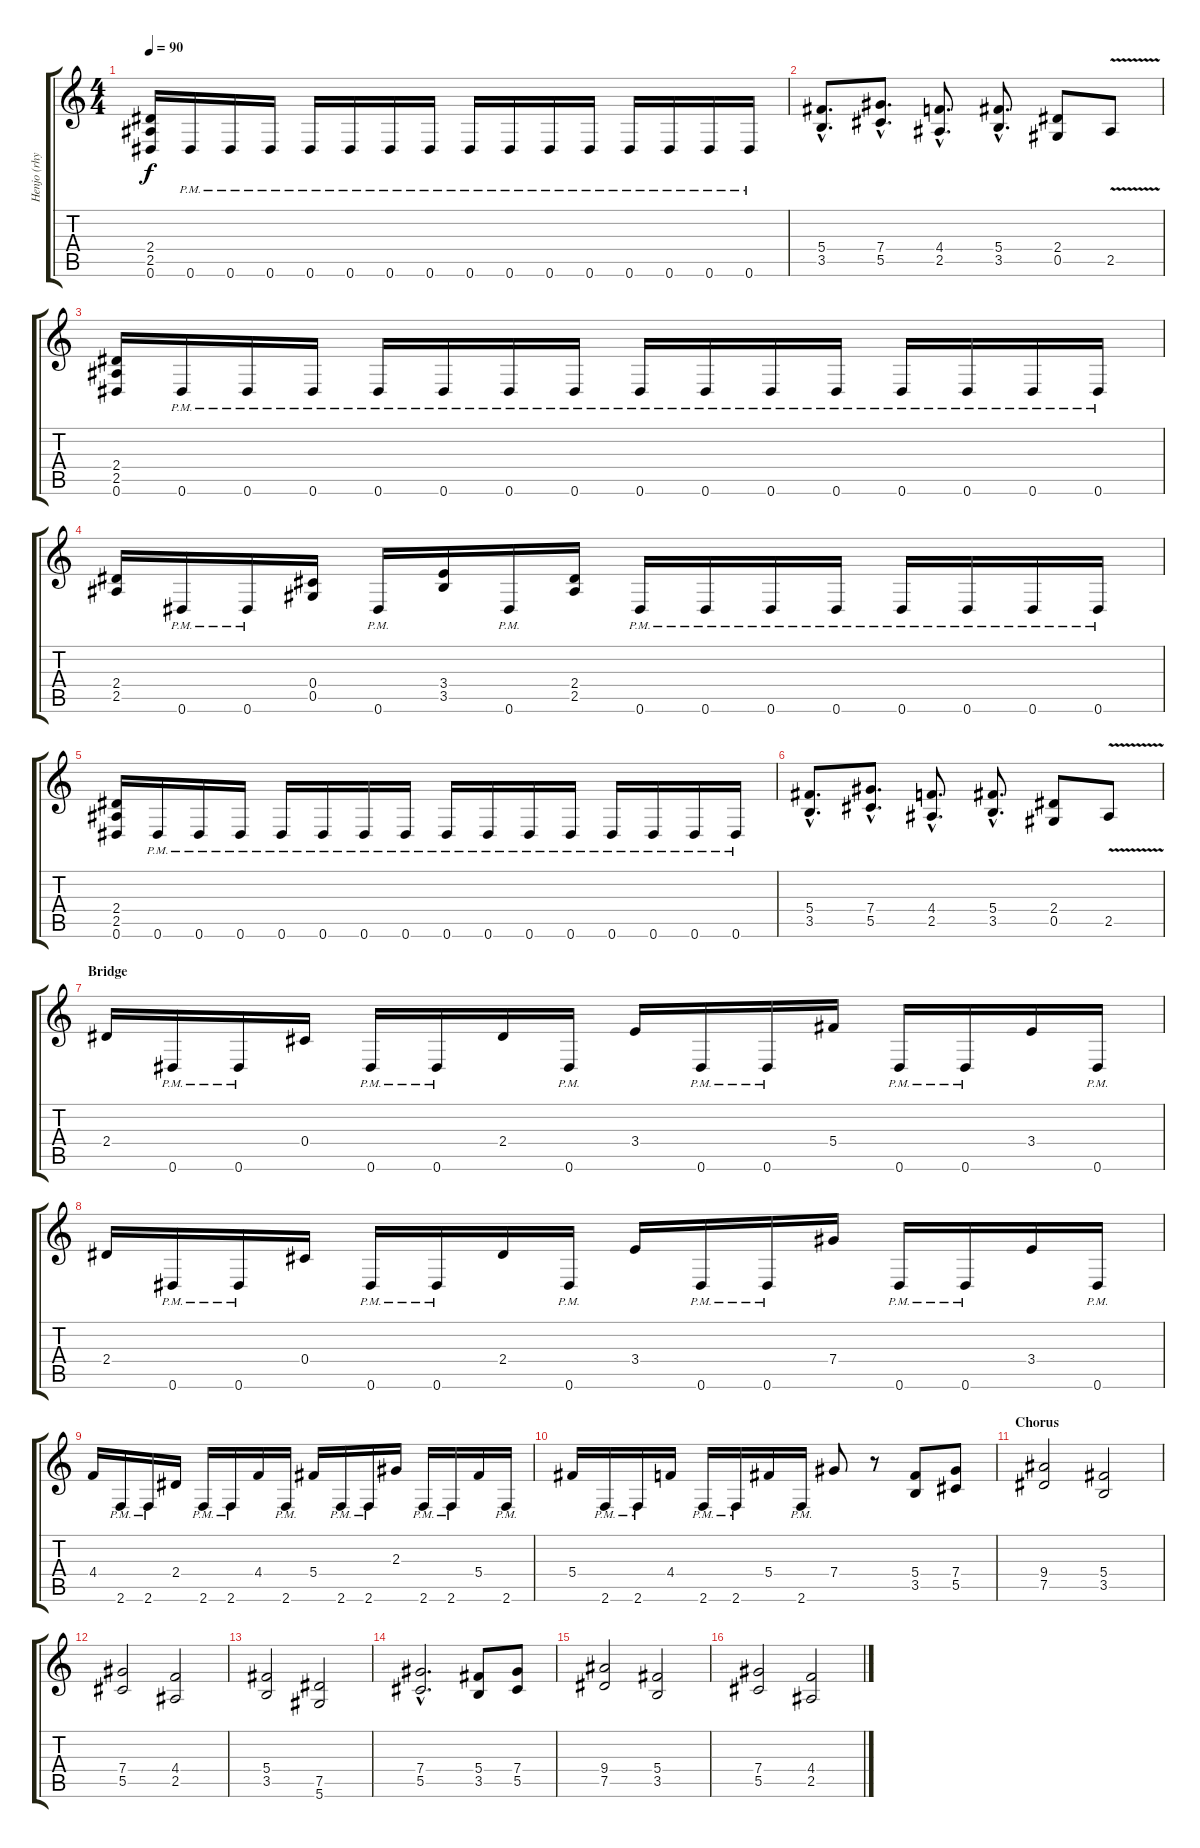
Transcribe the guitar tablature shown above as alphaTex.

\track ("Henjo (rhythm)" "Henjo (rhy") {instrument distortionguitar}
\staff {score tabs}
\tuning (Eb4 Bb3 Gb3 Db3 Ab2 Eb2) {hide}
\ts (4 4)
\tempo 90
\clef g2
\ks c
(2.4 2.5 0.6).16{dy f} 0.6{pm}.16 0.6{pm}.16 0.6{pm}.16 0.6{pm}.16 0.6{pm}.16 0.6{pm}.16 0.6{pm}.16 0.6{pm}.16 0.6{pm}.16 0.6{pm}.16 0.6{pm}.16 0.6{pm}.16 0.6{pm}.16 0.6{pm}.16 0.6{pm}.16 |
(5.4{hac} 3.5{hac}).8{d} (7.4{hac} 5.5{hac}).8{d} (4.4{hac} 2.5{hac}).8{d} (5.4{hac} 3.5{hac}).8{d} (2.4 0.5).8 2.5{v}.8 |
(2.4 2.5 0.6).16 0.6{pm}.16 0.6{pm}.16 0.6{pm}.16 0.6{pm}.16 0.6{pm}.16 0.6{pm}.16 0.6{pm}.16 0.6{pm}.16 0.6{pm}.16 0.6{pm}.16 0.6{pm}.16 0.6{pm}.16 0.6{pm}.16 0.6{pm}.16 0.6{pm}.16 |
(2.4 2.5).16 0.6{pm}.16 0.6{pm}.16 (0.4 0.5).16 0.6{pm}.16 (3.4 3.5).16 0.6{pm}.16 (2.4 2.5).16 0.6{pm}.16 0.6{pm}.16 0.6{pm}.16 0.6{pm}.16 0.6{pm}.16 0.6{pm}.16 0.6{pm}.16 0.6{pm}.16 |
(2.4 2.5 0.6).16 0.6{pm}.16 0.6{pm}.16 0.6{pm}.16 0.6{pm}.16 0.6{pm}.16 0.6{pm}.16 0.6{pm}.16 0.6{pm}.16 0.6{pm}.16 0.6{pm}.16 0.6{pm}.16 0.6{pm}.16 0.6{pm}.16 0.6{pm}.16 0.6{pm}.16 |
(5.4{hac} 3.5{hac}).8{d} (7.4{hac} 5.5{hac}).8{d} (4.4{hac} 2.5{hac}).8{d} (5.4{hac} 3.5{hac}).8{d} (2.4 0.5).8 2.5{v}.8 |
\section ("" "Bridge")
2.4.16 0.6{pm}.16 0.6{pm}.16 0.4.16 0.6{pm}.16 0.6{pm}.16 2.4.16 0.6{pm}.16 3.4.16 0.6{pm}.16 0.6{pm}.16 5.4.16 0.6{pm}.16 0.6{pm}.16 3.4.16 0.6{pm}.16 |
2.4.16 0.6{pm}.16 0.6{pm}.16 0.4.16 0.6{pm}.16 0.6{pm}.16 2.4.16 0.6{pm}.16 3.4.16 0.6{pm}.16 0.6{pm}.16 7.4.16 0.6{pm}.16 0.6{pm}.16 3.4.16 0.6{pm}.16 |
4.4.16 2.6{pm}.16 2.6{pm}.16 2.4.16 2.6{pm}.16 2.6{pm}.16 4.4.16 2.6{pm}.16 5.4.16 2.6{pm}.16 2.6{pm}.16 2.3.16 2.6{pm}.16 2.6{pm}.16 5.4.16 2.6{pm}.16 |
5.4.16 2.6{pm}.16 2.6{pm}.16 4.4.16 2.6{pm}.16 2.6{pm}.16 5.4.16 2.6{pm}.16 7.4.8 r.8 (5.4 3.5).8 (7.4 5.5).8 |
\section ("" "Chorus")
(9.4 7.5).2 (5.4 3.5).2 |
(7.4 5.5).2 (4.4 2.5).2 |
(5.4 3.5).2 (7.5 5.6).2 |
(7.4{hac} 5.5{hac}).2{d} (5.4 3.5).8 (7.4 5.5).8 |
(9.4 7.5).2 (5.4 3.5).2 |
(7.4 5.5).2 (4.4 2.5).2
